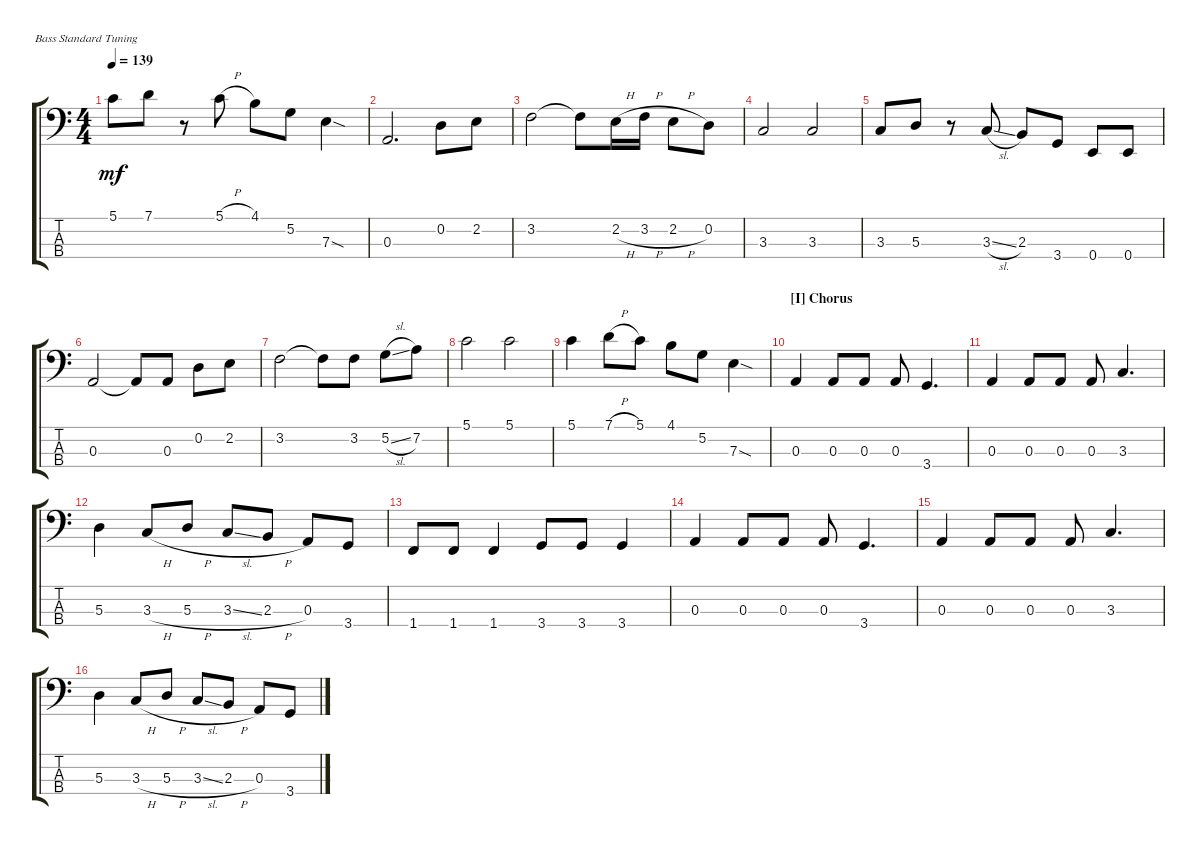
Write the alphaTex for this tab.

\defaultSystemsLayout 4
\bracketExtendMode groupsimilarinstruments
\singleTrackTrackNamePolicy hidden
\multiTrackTrackNamePolicy hidden
\firstSystemTrackNameOrientation horizontal
\otherSystemsTrackNameOrientation horizontal
\track ("Steve Harris" "E-Bass") {instrument electricbassfinger}
\staff {score tabs}
\tuning (G2 D2 A1 E1)
\ts (4 4)
\tempo 139
\clef f4
\scale
1.03909
\ks c
5.1.8{dy mf} 7.1.8 r.8 5.1{h}.8 4.1.8 5.2.8 7.3{sod}.4 |
\scale
0.960908 0.3.2{d} 0.2.8 2.2.8 |
\scale
1.03909 3.2.2 3.2{t}.8 2.2{h}.16 3.2{h}.16 2.2{h}.8 0.2.8 |
\scale
0.960908 3.3.2 3.3.2 |
\scale
1.03909 3.3.8 5.3.8 r.8 3.3{sl}.8 2.3.8 3.4.8 0.4.8 0.4.8 |
\scale
0.960908 0.3.2 0.3{t}.8 0.3.8 0.2.8 2.2.8 |
\scale
1.03909 3.2.2 3.2{t}.8 3.2.8 5.2{sl}.8 7.2.8 |
\scale
0.960908 5.1.2 5.1.2 |
\scale
1.03909 5.1.4 7.1{h}.8 5.1.8 4.1.8 5.2.8 7.3{sod}.4 |
\section ("I" "Chorus")
\scale
0.960908 0.3.4 0.3.8 0.3.8 0.3.8 3.4.4{d} |
\scale
1.03909 0.3.4 0.3.8 0.3.8 0.3.8 3.3.4{d} |
\scale
0.960908 5.3.4 3.3{h}.8 5.3{h}.8 3.3{sl}.8 2.3{h}.8 0.3.8 3.4.8 |
\scale
1.03909 1.4.8 1.4.8 1.4.4 3.4.8 3.4.8 3.4.4 |
\scale
0.960908 0.3.4 0.3.8 0.3.8 0.3.8 3.4.4{d} |
\scale
1.03909 0.3.4 0.3.8 0.3.8 0.3.8 3.3.4{d} |
\scale
0.960908 5.3.4 3.3{h}.8 5.3{h}.8 3.3{sl}.8 2.3{h}.8 0.3.8 3.4.8
